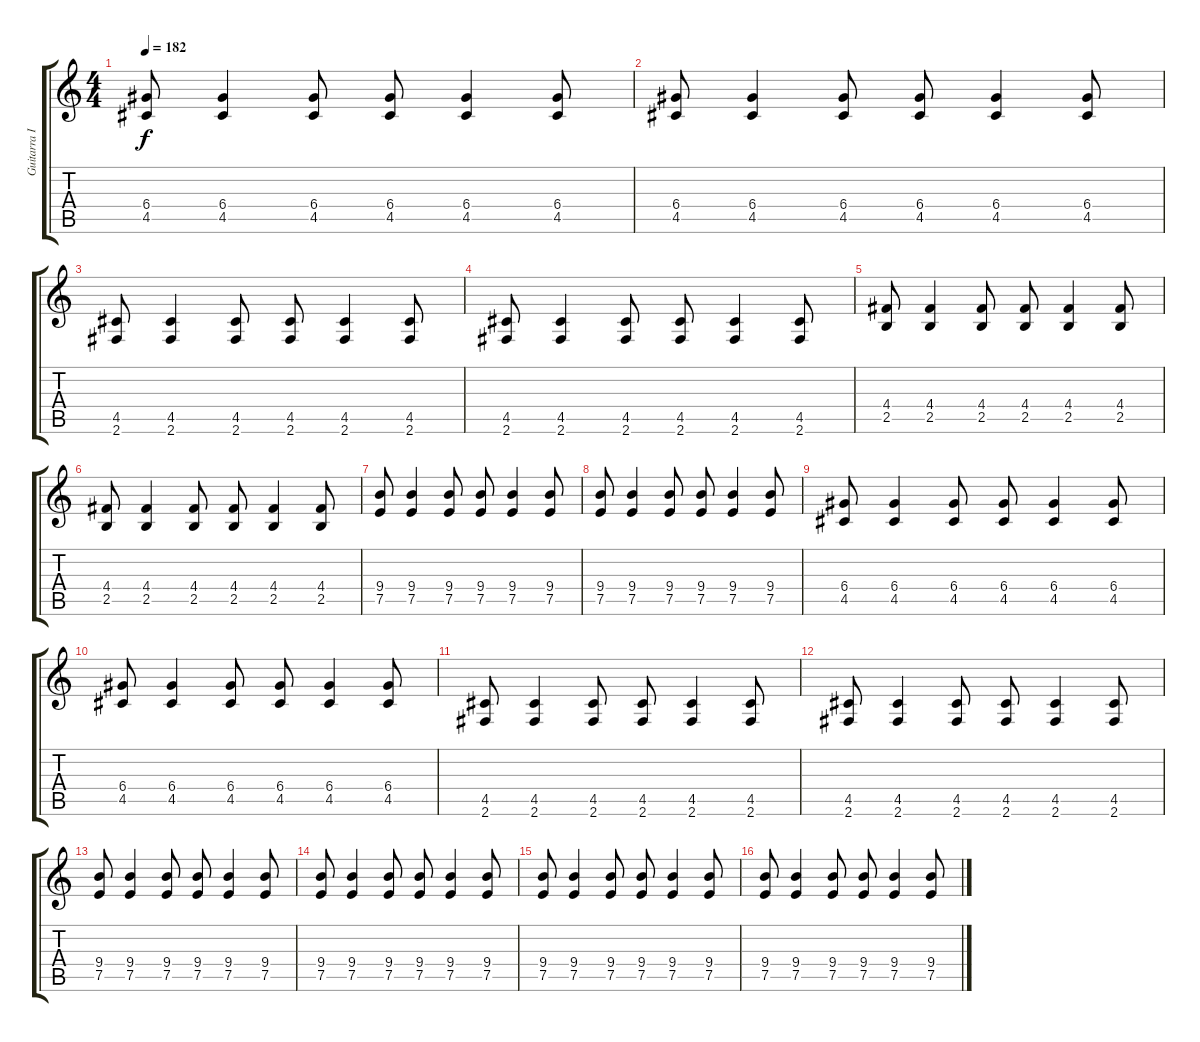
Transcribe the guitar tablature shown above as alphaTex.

\track ("Guitarra II" "Guitarra I") {instrument distortionguitar}
\staff {score tabs}
\tuning (E4 B3 G3 D3 A2 E2) {hide}
\ts (4 4)
\tempo 182
\clef g2
\ks c
(6.4 4.5).8{dy f} (6.4 4.5).4 (6.4 4.5).8 (6.4 4.5).8 (6.4 4.5).4 (6.4 4.5).8 |
(6.4 4.5).8 (6.4 4.5).4 (6.4 4.5).8 (6.4 4.5).8 (6.4 4.5).4 (6.4 4.5).8 |
(4.5 2.6).8 (4.5 2.6).4 (4.5 2.6).8 (4.5 2.6).8 (4.5 2.6).4 (4.5 2.6).8 |
(4.5 2.6).8 (4.5 2.6).4 (4.5 2.6).8 (4.5 2.6).8 (4.5 2.6).4 (4.5 2.6).8 |
(4.4 2.5).8 (4.4 2.5).4 (4.4 2.5).8 (4.4 2.5).8 (4.4 2.5).4 (4.4 2.5).8 |
(4.4 2.5).8 (4.4 2.5).4 (4.4 2.5).8 (4.4 2.5).8 (4.4 2.5).4 (4.4 2.5).8 |
(9.4 7.5).8 (9.4 7.5).4 (9.4 7.5).8 (9.4 7.5).8 (9.4 7.5).4 (9.4 7.5).8 |
(9.4 7.5).8 (9.4 7.5).4 (9.4 7.5).8 (9.4 7.5).8 (9.4 7.5).4 (9.4 7.5).8 |
(6.4 4.5).8 (6.4 4.5).4 (6.4 4.5).8 (6.4 4.5).8 (6.4 4.5).4 (6.4 4.5).8 |
(6.4 4.5).8 (6.4 4.5).4 (6.4 4.5).8 (6.4 4.5).8 (6.4 4.5).4 (6.4 4.5).8 |
(4.5 2.6).8 (4.5 2.6).4 (4.5 2.6).8 (4.5 2.6).8 (4.5 2.6).4 (4.5 2.6).8 |
(4.5 2.6).8 (4.5 2.6).4 (4.5 2.6).8 (4.5 2.6).8 (4.5 2.6).4 (4.5 2.6).8 |
(9.4 7.5).8 (9.4 7.5).4 (9.4 7.5).8 (9.4 7.5).8 (9.4 7.5).4 (9.4 7.5).8 |
(9.4 7.5).8 (9.4 7.5).4 (9.4 7.5).8 (9.4 7.5).8 (9.4 7.5).4 (9.4 7.5).8 |
(9.4 7.5).8 (9.4 7.5).4 (9.4 7.5).8 (9.4 7.5).8 (9.4 7.5).4 (9.4 7.5).8 |
(9.4 7.5).8 (9.4 7.5).4 (9.4 7.5).8 (9.4 7.5).8 (9.4 7.5).4 (9.4 7.5).8
